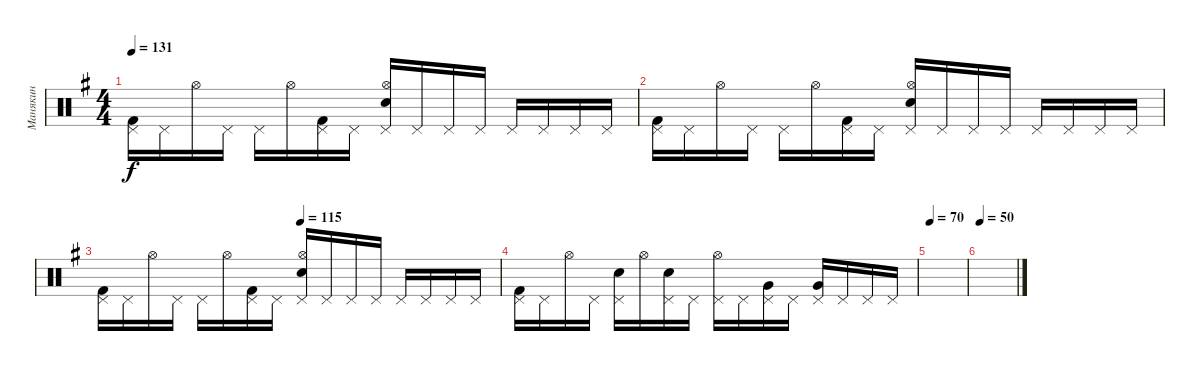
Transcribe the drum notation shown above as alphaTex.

\track ("Манякин" "Манякин") {instrument percussion}
\staff {score}
\articulation defaults
\ts (4 4)
\tempo 131
\clef neutral
\ks g
("Pedal Hi-Hat (hit)" "Kick (hit) 2").16{dy f} "Pedal Hi-Hat (hit)"{x}.16 "Hi-Hat (open)"{x}.16 "Pedal Hi-Hat (hit)"{x}.16 "Pedal Hi-Hat (hit)".16 "Hi-Hat (open)"{x}.16 ("Pedal Hi-Hat (hit)"{x} "Kick (hit) 2").16 "Pedal Hi-Hat (hit)"{x}.16 ("Pedal Hi-Hat (hit)" "Hi-Hat (open)" "Snare (hit) 2").16 "Pedal Hi-Hat (hit)"{x}.16 "Pedal Hi-Hat (hit)"{x}.16 "Pedal Hi-Hat (hit)"{x}.16 "Pedal Hi-Hat (hit)".16 "Pedal Hi-Hat (hit)"{x}.16 "Pedal Hi-Hat (hit)"{x}.16 "Pedal Hi-Hat (hit)"{x}.16 |
("Pedal Hi-Hat (hit)" "Kick (hit) 2").16 "Pedal Hi-Hat (hit)"{x}.16 "Hi-Hat (open)"{x}.16 "Pedal Hi-Hat (hit)"{x}.16 "Pedal Hi-Hat (hit)".16 "Hi-Hat (open)"{x}.16 ("Pedal Hi-Hat (hit)"{x} "Kick (hit) 2").16 "Pedal Hi-Hat (hit)"{x}.16 ("Pedal Hi-Hat (hit)" "Hi-Hat (open)" "Snare (hit) 2").16 "Pedal Hi-Hat (hit)"{x}.16 "Pedal Hi-Hat (hit)"{x}.16 "Pedal Hi-Hat (hit)"{x}.16 "Pedal Hi-Hat (hit)".16 "Pedal Hi-Hat (hit)"{x}.16 "Pedal Hi-Hat (hit)"{x}.16 "Pedal Hi-Hat (hit)"{x}.16 |
\tempo (115 0.5)
("Pedal Hi-Hat (hit)" "Kick (hit) 2").16 "Pedal Hi-Hat (hit)"{x}.16 "Hi-Hat (open)"{x}.16 "Pedal Hi-Hat (hit)"{x}.16 "Pedal Hi-Hat (hit)".16 "Hi-Hat (open)"{x}.16 ("Pedal Hi-Hat (hit)"{x} "Kick (hit) 2").16 "Pedal Hi-Hat (hit)"{x}.16 ("Pedal Hi-Hat (hit)" "Hi-Hat (open)" "Snare (hit) 2").16 "Pedal Hi-Hat (hit)"{x}.16 "Pedal Hi-Hat (hit)"{x}.16 "Pedal Hi-Hat (hit)"{x}.16 "Pedal Hi-Hat (hit)".16 "Pedal Hi-Hat (hit)"{x}.16 "Pedal Hi-Hat (hit)"{x}.16 "Pedal Hi-Hat (hit)"{x}.16 |
("Pedal Hi-Hat (hit)" "Kick (hit) 2").16 "Pedal Hi-Hat (hit)"{x}.16 "Hi-Hat (open)"{x}.16 "Pedal Hi-Hat (hit)"{x}.16 ("Pedal Hi-Hat (hit)" "Snare (hit) 2").16 "Hi-Hat (open)"{x}.16 ("Pedal Hi-Hat (hit)"{x} "Snare (hit) 2").16 "Pedal Hi-Hat (hit)"{x}.16 ("Pedal Hi-Hat (hit)" "Hi-Hat (open)").16 "Pedal Hi-Hat (hit)"{x}.16 ("Pedal Hi-Hat (hit)"{x} "Very Low Tom (hit)").16 "Pedal Hi-Hat (hit)"{x}.16 ("Pedal Hi-Hat (hit)" "Very Low Tom (hit)").16 "Pedal Hi-Hat (hit)"{x}.16 "Pedal Hi-Hat (hit)"{x}.16 "Pedal Hi-Hat (hit)"{x}.16 |
\tempo 70
|
\tempo 50
